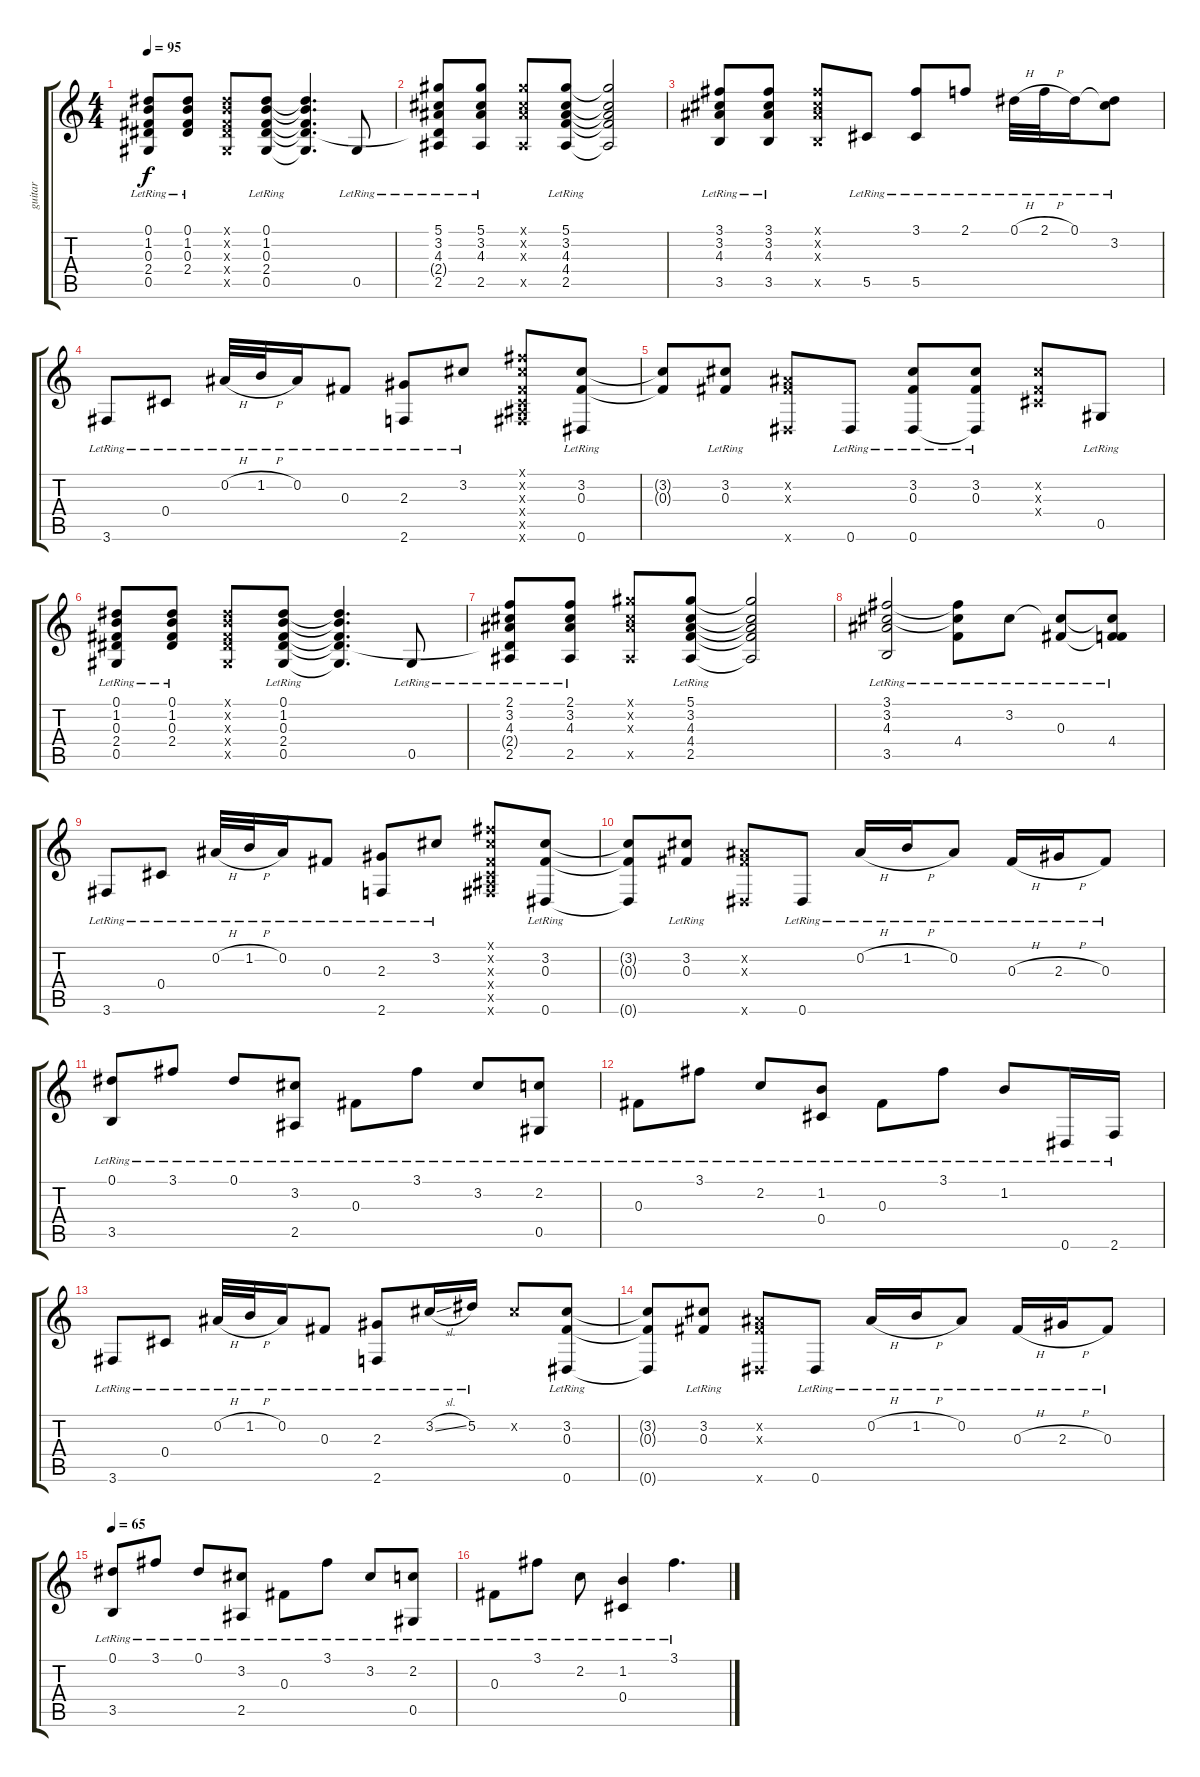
\track ("guitar" "guitar") {instrument acousticguitarsteel}
\staff {score tabs}
\tuning (Eb4 Bb3 Gb3 Db3 Ab2 Eb2) {hide}
\ts (4 4)
\tempo 95
\clef g2
\ks c
(0.1{lr} 1.2{lr} 0.3{lr} 2.4{lr} 0.5{lr}).8{dy f} (0.1{lr} 1.2{lr} 0.3{lr} 2.4{lr}).8 (0.1{x} 1.2{x} 0.3{x} 2.4{x} 0.5{x}).8 (0.1{lr} 1.2{lr} 0.3{lr} 2.4{lr} 0.5{lr}).8 (0.1{t} 1.2{t} 0.3{t} 2.4{t} 0.5{t}).4{d} 0.5{lr}.8 |
(5.1{lr} 3.2{lr} 4.3{lr} 2.4{t} 2.5{lr}).8 (5.1{lr} 3.2{lr} 4.3{lr} 2.5{lr}).8 (5.1{x} 3.2{x} 4.3{x} 2.5{x}).8 (5.1{lr} 3.2{lr} 4.3{lr} 4.4{lr} 2.5{lr}).8 (5.1{t} 3.2{t} 4.3{t} 4.4{t} 2.5{t}).2 |
(3.1{lr} 3.2{lr} 4.3{lr} 3.5{lr}).8 (3.1{lr} 3.2{lr} 4.3{lr} 3.5{lr}).8 (3.1{x} 3.2{x} 4.3{x} 3.5{x}).8 5.5{lr}.8 (3.1{lr} 5.5{lr}).8 2.1{lr}.8 0.1{h lr}.32 2.1{h lr}.32 0.1{lr}.16 (0.1{t} 3.2{lr}).8 |
3.6{lr}.8 0.4{lr}.8 0.2{h lr}.32 1.2{h lr}.32 0.2{lr}.16 0.3{lr}.8 (2.3{lr} 2.6{lr}).8 3.2{lr}.8 (3.1{x} 3.2{x} 0.3{x} 0.4{x} 2.5{x} 3.6{x}).8 (3.2{lr} 0.3{lr} 0.6{lr}).8 |
(3.2{t} 0.3{t}).8 (3.2{lr} 0.3{lr}).8 (0.2{x} 0.3{x} 0.6{x}).8 0.6{lr}.8 (3.2{lr} 0.3{lr} 0.6{lr}).8 (3.2{lr} 0.3{lr} 0.6{t}).8 (3.2{x} 0.3{x} 0.4{x}).8 0.5{lr}.8 |
(0.1{lr} 1.2{lr} 0.3{lr} 2.4{lr} 0.5{lr}).8 (0.1{lr} 1.2{lr} 0.3{lr} 2.4{lr}).8 (0.1{x} 1.2{x} 0.3{x} 2.4{x} 0.5{x}).8 (0.1{lr} 1.2{lr} 0.3{lr} 2.4{lr} 0.5{lr}).8 (0.1{t} 1.2{t} 0.3{t} 2.4{t} 0.5{t}).4{d} 0.5{lr}.8 |
(2.1{lr} 3.2{lr} 4.3{lr} 2.4{t} 2.5{lr}).8 (2.1{lr} 3.2{lr} 4.3{lr} 2.5{lr}).8 (5.1{x} 3.2{x} 4.3{x} 2.5{x}).8 (5.1{lr} 3.2{lr} 4.3{lr} 4.4{lr} 2.5{lr}).8 (5.1{t} 3.2{t} 4.3{t} 4.4{t} 2.5{t}).2 |
(3.1{lr} 3.2{lr} 4.3{lr} 3.5{lr}).2 (3.1{t} 3.2{t} 4.4{lr}).8 3.2{lr}.8 (3.2{t} 0.3{lr}).8 (3.2{t} 0.3{t} 4.4{lr}).8 |
3.6{lr}.8 0.4{lr}.8 0.2{h lr}.32 1.2{h lr}.32 0.2{lr}.16 0.3{lr}.8 (2.3{lr} 2.6{lr}).8 3.2{lr}.8 (3.1{x} 3.2{x} 0.3{x} 0.4{x} 2.5{x} 3.6{x}).8 (3.2{lr} 0.3{lr} 0.6{lr}).8 |
(3.2{t} 0.3{t} 0.6{t}).8 (3.2{lr} 0.3{lr}).8 (0.2{x} 0.3{x} 0.6{x}).8 0.6{lr}.8 0.2{h lr}.16 1.2{h lr}.16 0.2{lr}.8 0.3{h lr}.16 2.3{h lr}.16 0.3{lr}.8 |
(0.1{lr} 3.5{lr}).8 3.1{lr}.8 0.1{lr}.8 (3.2{lr} 2.5{lr}).8 0.3{lr}.8 3.1{lr}.8 3.2{lr}.8 (2.2{lr} 0.5{lr}).8 |
0.3{lr}.8 3.1{lr}.8 2.2{lr}.8 (1.2{lr} 0.4{lr}).8 0.3{lr}.8 3.1{lr}.8 1.2{lr}.8 0.6{lr}.16 2.6{lr}.16 |
3.6{lr}.8 0.4{lr}.8 0.2{h lr}.32 1.2{h lr}.32 0.2{lr}.16 0.3{lr}.8 (2.3{lr} 2.6{lr}).8 3.2{sl lr}.16 5.2{lr}.16 3.2{x}.8 (3.2{lr} 0.3{lr} 0.6{lr}).8 |
(3.2{t} 0.3{t} 0.6{t}).8 (3.2{lr} 0.3{lr}).8 (0.2{x} 0.3{x} 0.6{x}).8 0.6{lr}.8 0.2{h lr}.16 1.2{h lr}.16 0.2{lr}.8 0.3{h lr}.16 2.3{h lr}.16 0.3{lr}.8 |
\tempo 65
(0.1{lr} 3.5{lr}).8 3.1{lr}.8 0.1{lr}.8 (3.2{lr} 2.5{lr}).8 0.3{lr}.8 3.1{lr}.8 3.2{lr}.8 (2.2{lr} 0.5{lr}).8 |
0.3{lr}.8 3.1{lr}.8 2.2{lr}.8 (1.2{lr} 0.4{lr}).4 3.1{lr}.4{d}
